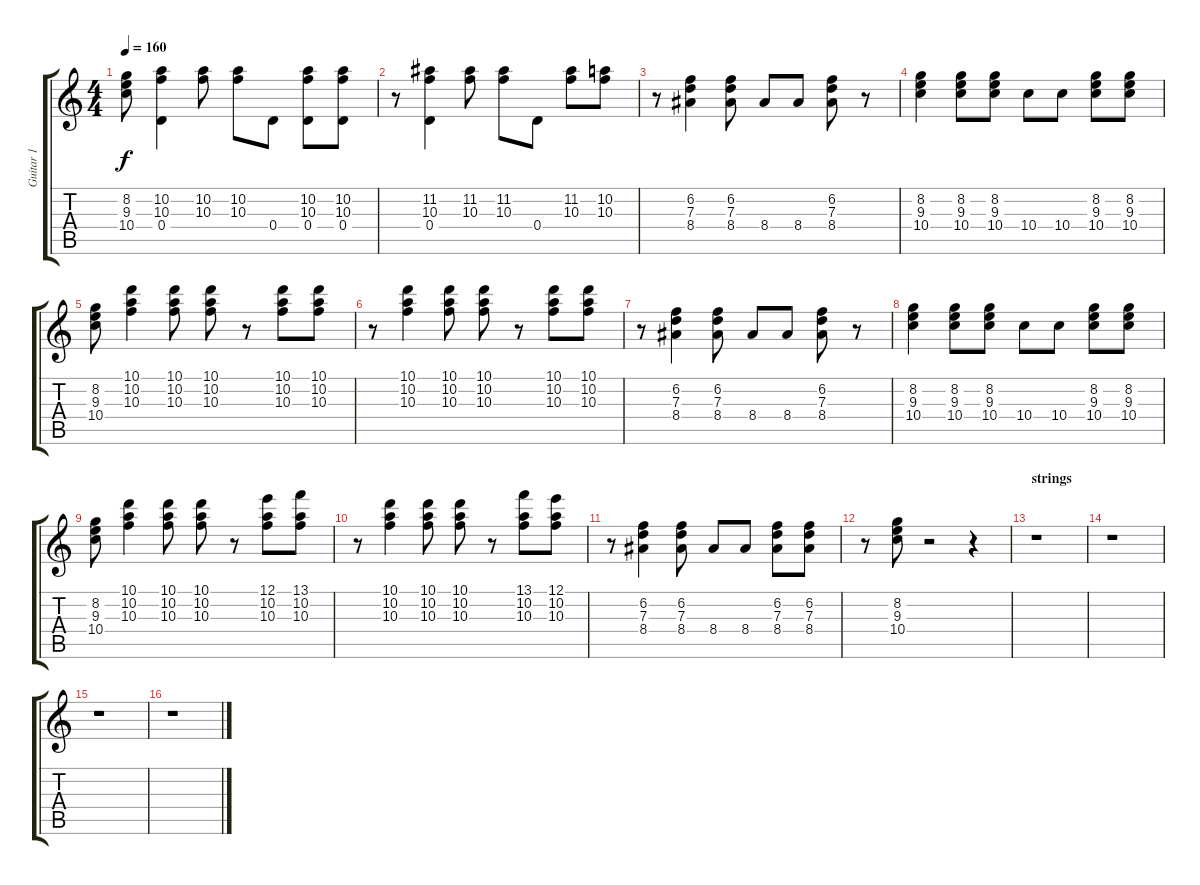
\track ("Guitar 1" "Guitar 1") {instrument distortionguitar}
\staff {score tabs}
\tuning (E4 B3 G3 D3 A2 E2) {hide}
\ts (4 4)
\tempo 160
\clef g2
\ks c
(8.2 9.3 10.4).8{dy f} (10.2 10.3 0.4).4 (10.2 10.3).8 (10.2 10.3).8 0.4.8 (10.2 10.3 0.4).8 (10.2 10.3 0.4).8 |
r.8 (11.2 10.3 0.4).4 (11.2 10.3).8 (11.2 10.3).8 0.4.8 (11.2 10.3).8 (10.2 10.3).8 |
r.8 (6.2 7.3 8.4).4 (6.2 7.3 8.4).8 8.4.8 8.4.8 (6.2 7.3 8.4).8 r.8 |
(8.2 9.3 10.4).4 (8.2 9.3 10.4).8 (8.2 9.3 10.4).8 10.4.8 10.4.8 (8.2 9.3 10.4).8 (8.2 9.3 10.4).8 |
(8.2 9.3 10.4).8 (10.1 10.2 10.3).4 (10.1 10.2 10.3).8 (10.1 10.2 10.3).8 r.8 (10.1 10.2 10.3).8 (10.1 10.2 10.3).8 |
r.8 (10.1 10.2 10.3).4 (10.1 10.2 10.3).8 (10.1 10.2 10.3).8 r.8 (10.1 10.2 10.3).8 (10.1 10.2 10.3).8 |
r.8 (6.2 7.3 8.4).4 (6.2 7.3 8.4).8 8.4.8 8.4.8 (6.2 7.3 8.4).8 r.8 |
(8.2 9.3 10.4).4 (8.2 9.3 10.4).8 (8.2 9.3 10.4).8 10.4.8 10.4.8 (8.2 9.3 10.4).8 (8.2 9.3 10.4).8 |
(8.2 9.3 10.4).8 (10.1 10.2 10.3).4 (10.1 10.2 10.3).8 (10.1 10.2 10.3).8 r.8 (12.1 10.2 10.3).8 (13.1 10.2 10.3).8 |
r.8 (10.1 10.2 10.3).4 (10.1 10.2 10.3).8 (10.1 10.2 10.3).8 r.8 (13.1 10.2 10.3).8 (12.1 10.2 10.3).8 |
r.8 (6.2 7.3 8.4).4 (6.2 7.3 8.4).8 8.4.8 8.4.8 (6.2 7.3 8.4).8 (6.2 7.3 8.4).8 |
r.8 (8.2 9.3 10.4).8 r.2 r.4 |
\section ("" "strings")
r.1 |
r.1 |
r.1 |
r.1
